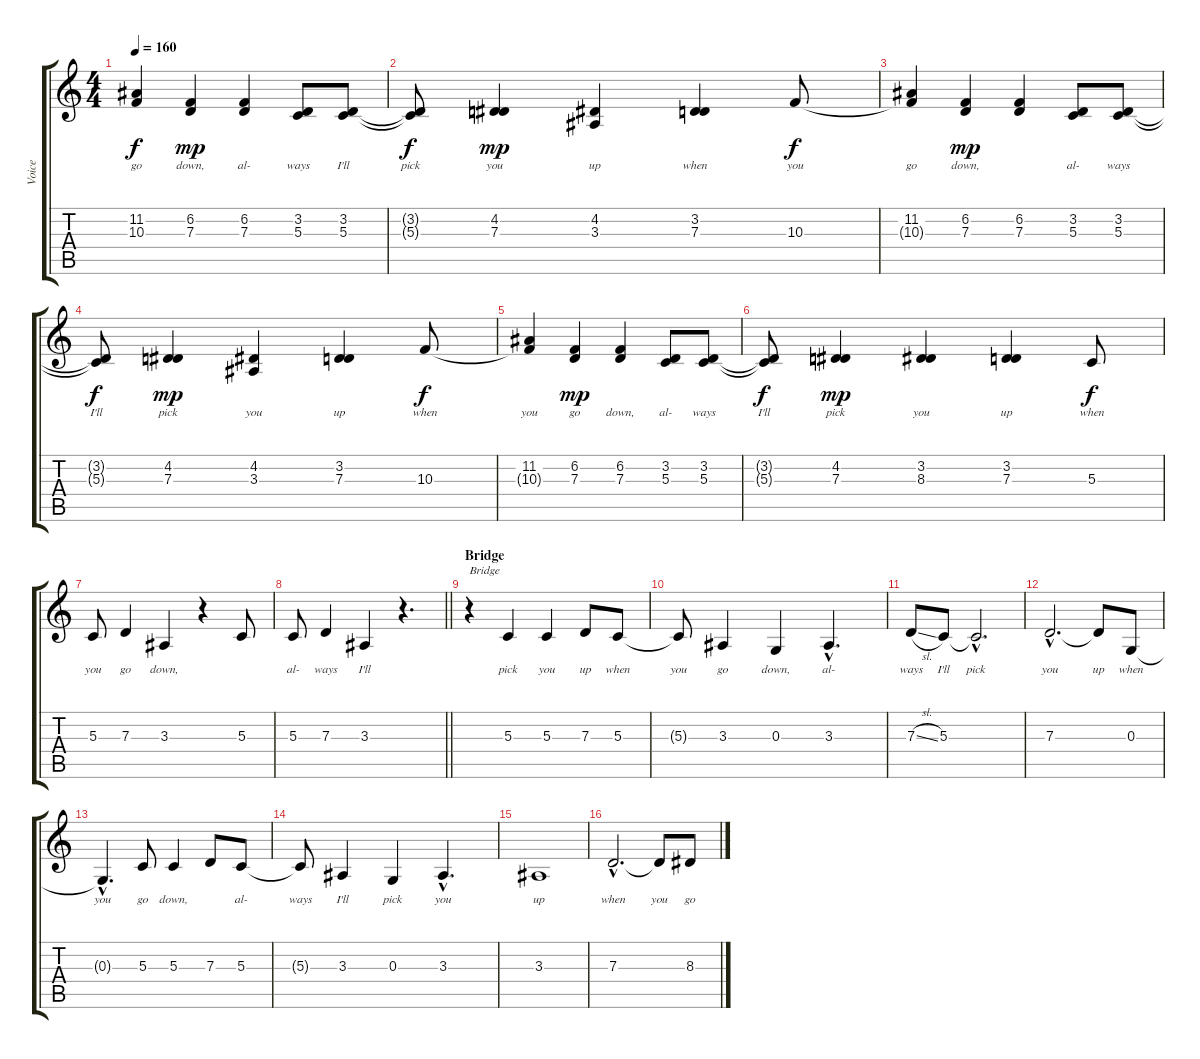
\track ("Voice" "Voice") {instrument lead1square}
\staff {score tabs}
\tuning (E4 B3 G3 D3 A2 E2) {hide}
\ts (4 4)
\tempo 160
\clef g2
\ks c
(11.2 10.3{t}).4{lyrics (0 "go") lyrics (1 "") lyrics (2 "") lyrics (3 "") lyrics (4 "") dy f} (6.2 7.3).4{lyrics (0 "down,") lyrics (1 "") lyrics (2 "") lyrics (3 "") lyrics (4 "") dy mp} (6.2 7.3).4{lyrics (0 "al-") lyrics (1 "") lyrics (2 "") lyrics (3 "") lyrics (4 "")} (3.2 5.3).8{lyrics (0 "ways") lyrics (1 "") lyrics (2 "") lyrics (3 "") lyrics (4 "")} (3.2 5.3).8{lyrics (0 "I'll") lyrics (1 "") lyrics (2 "") lyrics (3 "") lyrics (4 "")} |
(3.2{t} 5.3{t}).8{lyrics (0 "pick") lyrics (1 "") lyrics (2 "") lyrics (3 "") lyrics (4 "") dy f} (4.2 7.3).4{lyrics (0 "you") lyrics (1 "") lyrics (2 "") lyrics (3 "") lyrics (4 "") dy mp} (4.2 3.3).4{lyrics (0 "up") lyrics (1 "") lyrics (2 "") lyrics (3 "") lyrics (4 "")} (3.2 7.3).4{lyrics (0 "when") lyrics (1 "") lyrics (2 "") lyrics (3 "") lyrics (4 "")} 10.3.8{lyrics (0 "you") lyrics (1 "") lyrics (2 "") lyrics (3 "") lyrics (4 "") dy f} |
(11.2 10.3{t}).4{lyrics (0 "go") lyrics (1 "") lyrics (2 "") lyrics (3 "") lyrics (4 "")} (6.2 7.3).4{lyrics (0 "down,") lyrics (1 "") lyrics (2 "") lyrics (3 "") lyrics (4 "") dy mp} (6.2 7.3).4{lyrics (0 "") lyrics (1 "") lyrics (2 "") lyrics (3 "") lyrics (4 "")} (3.2 5.3).8{lyrics (0 "al-") lyrics (1 "") lyrics (2 "") lyrics (3 "") lyrics (4 "")} (3.2 5.3).8{lyrics (0 "ways") lyrics (1 "") lyrics (2 "") lyrics (3 "") lyrics (4 "")} |
(3.2{t} 5.3{t}).8{lyrics (0 "I'll") lyrics (1 "") lyrics (2 "") lyrics (3 "") lyrics (4 "") dy f} (4.2 7.3).4{lyrics (0 "pick") lyrics (1 "") lyrics (2 "") lyrics (3 "") lyrics (4 "") dy mp} (4.2 3.3).4{lyrics (0 "you") lyrics (1 "") lyrics (2 "") lyrics (3 "") lyrics (4 "")} (3.2 7.3).4{lyrics (0 "up") lyrics (1 "") lyrics (2 "") lyrics (3 "") lyrics (4 "")} 10.3.8{lyrics (0 "when") lyrics (1 "") lyrics (2 "") lyrics (3 "") lyrics (4 "") dy f} |
(11.2 10.3{t}).4{lyrics (0 "you") lyrics (1 "") lyrics (2 "") lyrics (3 "") lyrics (4 "")} (6.2 7.3).4{lyrics (0 "go") lyrics (1 "") lyrics (2 "") lyrics (3 "") lyrics (4 "") dy mp} (6.2 7.3).4{lyrics (0 "down,") lyrics (1 "") lyrics (2 "") lyrics (3 "") lyrics (4 "")} (3.2 5.3).8{lyrics (0 "al-") lyrics (1 "") lyrics (2 "") lyrics (3 "") lyrics (4 "")} (3.2 5.3).8{lyrics (0 "ways") lyrics (1 "") lyrics (2 "") lyrics (3 "") lyrics (4 "")} |
(3.2{t} 5.3{t}).8{lyrics (0 "I'll") lyrics (1 "") lyrics (2 "") lyrics (3 "") lyrics (4 "") dy f} (4.2 7.3).4{lyrics (0 "pick") lyrics (1 "") lyrics (2 "") lyrics (3 "") lyrics (4 "") dy mp} (3.2 8.3).4{lyrics (0 "you") lyrics (1 "") lyrics (2 "") lyrics (3 "") lyrics (4 "")} (3.2 7.3).4{lyrics (0 "up") lyrics (1 "") lyrics (2 "") lyrics (3 "") lyrics (4 "")} 5.3.8{lyrics (0 "when") lyrics (1 "") lyrics (2 "") lyrics (3 "") lyrics (4 "") dy f} |
5.3.8{lyrics (0 "you") lyrics (1 "") lyrics (2 "") lyrics (3 "") lyrics (4 "")} 7.3.4{lyrics (0 "go") lyrics (1 "") lyrics (2 "") lyrics (3 "") lyrics (4 "")} 3.3.4{lyrics (0 "down,") lyrics (1 "") lyrics (2 "") lyrics (3 "") lyrics (4 "")} r.4 5.3.8{lyrics (0 "") lyrics (1 "") lyrics (2 "") lyrics (3 "") lyrics (4 "")} |
\barLineRight lightlight
5.3.8{lyrics (0 "al-") lyrics (1 "") lyrics (2 "") lyrics (3 "") lyrics (4 "")} 7.3.4{lyrics (0 "ways") lyrics (1 "") lyrics (2 "") lyrics (3 "") lyrics (4 "")} 3.3.4{lyrics (0 "I'll") lyrics (1 "") lyrics (2 "") lyrics (3 "") lyrics (4 "")} r.4{d} |
\section ("" "Bridge")
r.4{txt "Bridge"} 5.3.4{lyrics (0 "pick") lyrics (1 "") lyrics (2 "") lyrics (3 "") lyrics (4 "")} 5.3.4{lyrics (0 "you") lyrics (1 "") lyrics (2 "") lyrics (3 "") lyrics (4 "")} 7.3.8{lyrics (0 "up") lyrics (1 "") lyrics (2 "") lyrics (3 "") lyrics (4 "")} 5.3.8{lyrics (0 "when") lyrics (1 "") lyrics (2 "") lyrics (3 "") lyrics (4 "")} |
5.3{t}.8{lyrics (0 "you") lyrics (1 "") lyrics (2 "") lyrics (3 "") lyrics (4 "")} 3.3.4{lyrics (0 "go") lyrics (1 "") lyrics (2 "") lyrics (3 "") lyrics (4 "")} 0.3.4{lyrics (0 "down,") lyrics (1 "") lyrics (2 "") lyrics (3 "") lyrics (4 "")} 3.3{hac}.4{d lyrics (0 "al-") lyrics (1 "") lyrics (2 "") lyrics (3 "") lyrics (4 "")} |
7.3{sl}.8{lyrics (0 "ways") lyrics (1 "") lyrics (2 "") lyrics (3 "") lyrics (4 "")} 5.3.8{lyrics (0 "I'll") lyrics (1 "") lyrics (2 "") lyrics (3 "") lyrics (4 "")} 5.3{hac t}.2{d lyrics (0 "pick") lyrics (1 "") lyrics (2 "") lyrics (3 "") lyrics (4 "")} |
7.3{hac}.2{d lyrics (0 "you") lyrics (1 "") lyrics (2 "") lyrics (3 "") lyrics (4 "")} 7.3{t}.8{lyrics (0 "up") lyrics (1 "") lyrics (2 "") lyrics (3 "") lyrics (4 "")} 0.3.8{lyrics (0 "when") lyrics (1 "") lyrics (2 "") lyrics (3 "") lyrics (4 "")} |
0.3{hac t}.4{d lyrics (0 "you") lyrics (1 "") lyrics (2 "") lyrics (3 "") lyrics (4 "")} 5.3.8{lyrics (0 "go") lyrics (1 "") lyrics (2 "") lyrics (3 "") lyrics (4 "")} 5.3.4{lyrics (0 "down,") lyrics (1 "") lyrics (2 "") lyrics (3 "") lyrics (4 "")} 7.3.8{lyrics (0 "") lyrics (1 "") lyrics (2 "") lyrics (3 "") lyrics (4 "")} 5.3.8{lyrics (0 "al-") lyrics (1 "") lyrics (2 "") lyrics (3 "") lyrics (4 "")} |
5.3{t}.8{lyrics (0 "ways") lyrics (1 "") lyrics (2 "") lyrics (3 "") lyrics (4 "")} 3.3.4{lyrics (0 "I'll") lyrics (1 "") lyrics (2 "") lyrics (3 "") lyrics (4 "")} 0.3.4{lyrics (0 "pick") lyrics (1 "") lyrics (2 "") lyrics (3 "") lyrics (4 "")} 3.3{hac}.4{d lyrics (0 "you") lyrics (1 "") lyrics (2 "") lyrics (3 "") lyrics (4 "")} |
3.3.1{lyrics (0 "up") lyrics (1 "") lyrics (2 "") lyrics (3 "") lyrics (4 "")} |
7.3{hac}.2{d lyrics (0 "when") lyrics (1 "") lyrics (2 "") lyrics (3 "") lyrics (4 "")} 7.3{t}.8{lyrics (0 "you") lyrics (1 "") lyrics (2 "") lyrics (3 "") lyrics (4 "")} 8.3{sl}.8{lyrics (0 "go") lyrics (1 "") lyrics (2 "") lyrics (3 "") lyrics (4 "")}
